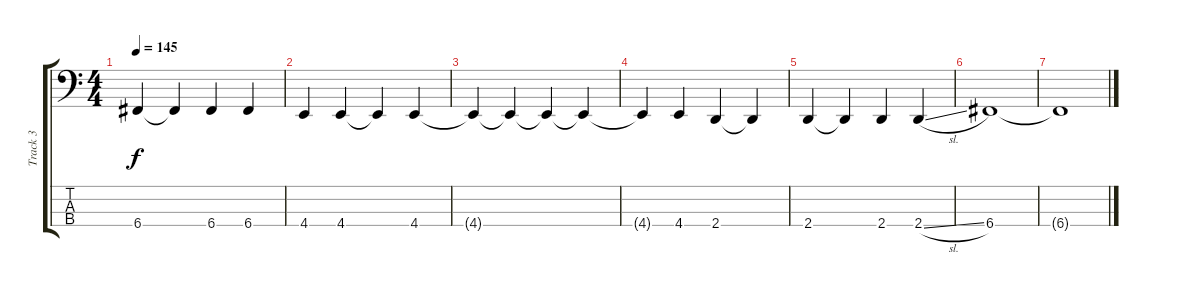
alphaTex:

\track ("Track 3" "Track 3") {instrument electricbasspick}
\staff {score tabs}
\tuning (F2 C2 G1 C1) {hide}
\ts (4 4)
\tempo 145
\clef f4
\ks c
6.4.4{dy f} 6.4{t}.4 6.4.4 6.4.4 |
4.4.4 4.4.4 4.4{t}.4 4.4.4 |
4.4{t}.4 4.4{t}.4 4.4{t}.4 4.4{t}.4 |
4.4{t}.4 4.4.4{volume 0} 2.4.4 2.4{t}.4 |
2.4.4 2.4{t}.4 2.4.4 2.4{sl}.4 |
6.4.1 |
6.4{t}.1
